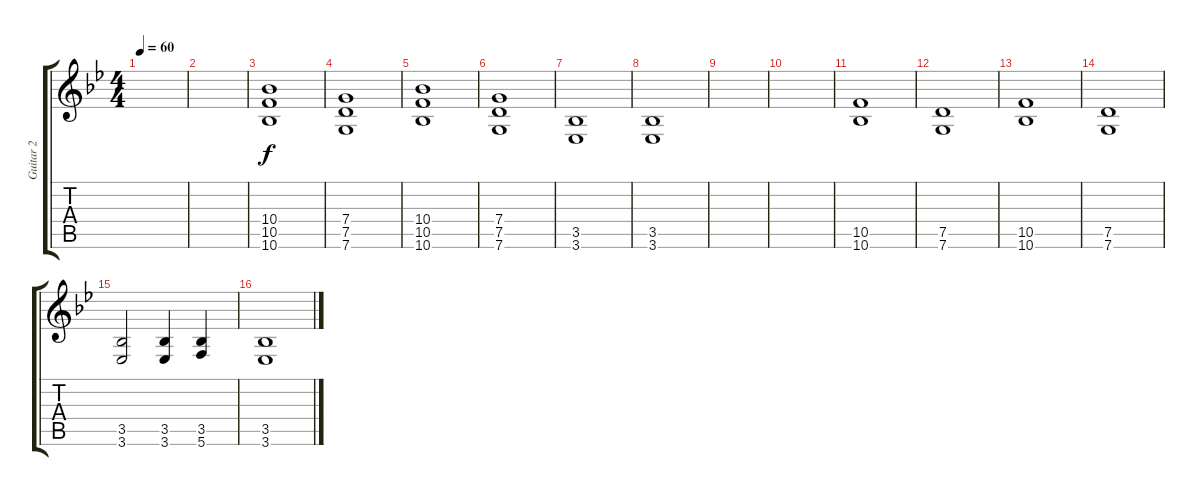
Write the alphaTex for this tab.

\track ("Guitar 2" "Guitar 2") {instrument distortionguitar}
\staff {score tabs}
\tuning (E4 C4 G3 C3 G2 C2) {hide}
\ts (4 4)
\tempo 60
\clef g2
\ks gminor
|
|
(10.4 10.5 10.6).1 |
(7.4 7.5 7.6).1 |
(10.4 10.5 10.6).1 |
(7.4 7.5 7.6).1 |
(3.5 3.6).1 |
(3.5 3.6).1 |
|
|
(10.5 10.6).1 |
(7.5 7.6).1 |
(10.5 10.6).1 |
(7.5 7.6).1 |
(3.5 3.6).2 (3.5 3.6).4 (3.5 5.6).4 |
(3.5 3.6).1
